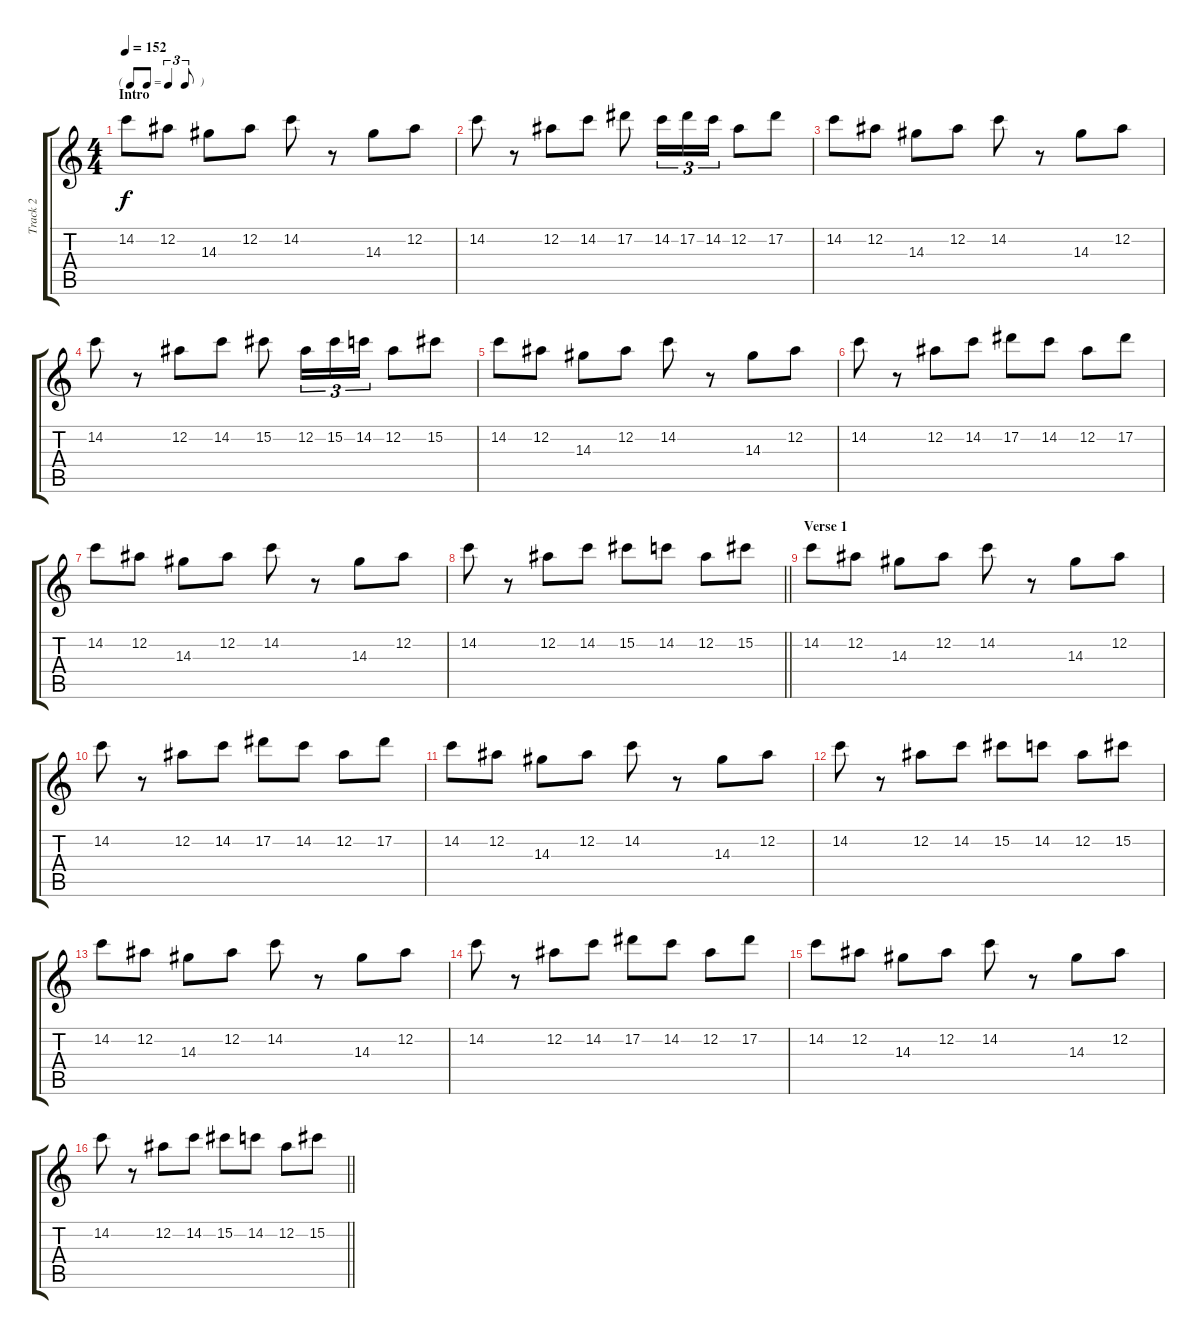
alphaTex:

\track ("Track 2" "Track 2") {instrument distortionguitar}
\staff {score tabs}
\tuning (Eb4 Bb3 Gb3 Db3 Ab2 Db2) {hide}
\ts (4 4)
\tf triplet8th
\section ("" "Intro")
\tempo 152
\clef g2
\ks c
14.2.8{dy f instrument distortionguitar} 12.2.8 14.3.8 12.2.8 14.2.8 r.8 14.3.8 12.2.8 |
14.2.8 r.8 12.2.8 14.2.8 17.2.8 14.2.16{tu (3 2)} 17.2.16{tu (3 2)} 14.2.16{tu (3 2)} 12.2.8 17.2.8 |
14.2.8 12.2.8 14.3.8 12.2.8 14.2.8 r.8 14.3.8 12.2.8 |
14.2.8 r.8 12.2.8 14.2.8 15.2.8 12.2.16{tu (3 2)} 15.2.16{tu (3 2)} 14.2.16{tu (3 2)} 12.2.8 15.2.8 |
14.2.8 12.2.8 14.3.8 12.2.8 14.2.8 r.8 14.3.8 12.2.8 |
14.2.8 r.8 12.2.8 14.2.8 17.2.8 14.2.8 12.2.8 17.2.8 |
14.2.8 12.2.8 14.3.8 12.2.8 14.2.8 r.8 14.3.8 12.2.8 |
\barLineRight lightlight
14.2.8 r.8 12.2.8 14.2.8 15.2.8 14.2.8 12.2.8 15.2.8 |
\section ("" "Verse 1")
14.2.8 12.2.8 14.3.8 12.2.8 14.2.8 r.8 14.3.8 12.2.8 |
14.2.8 r.8 12.2.8 14.2.8 17.2.8 14.2.8 12.2.8 17.2.8 |
14.2.8 12.2.8 14.3.8 12.2.8 14.2.8 r.8 14.3.8 12.2.8 |
14.2.8 r.8 12.2.8 14.2.8 15.2.8 14.2.8 12.2.8 15.2.8 |
14.2.8 12.2.8 14.3.8 12.2.8 14.2.8 r.8 14.3.8 12.2.8 |
14.2.8 r.8 12.2.8 14.2.8 17.2.8 14.2.8 12.2.8 17.2.8 |
14.2.8 12.2.8 14.3.8 12.2.8 14.2.8 r.8 14.3.8 12.2.8 |
\barLineRight lightlight
14.2.8 r.8 12.2.8 14.2.8 15.2.8 14.2.8 12.2.8 15.2.8
